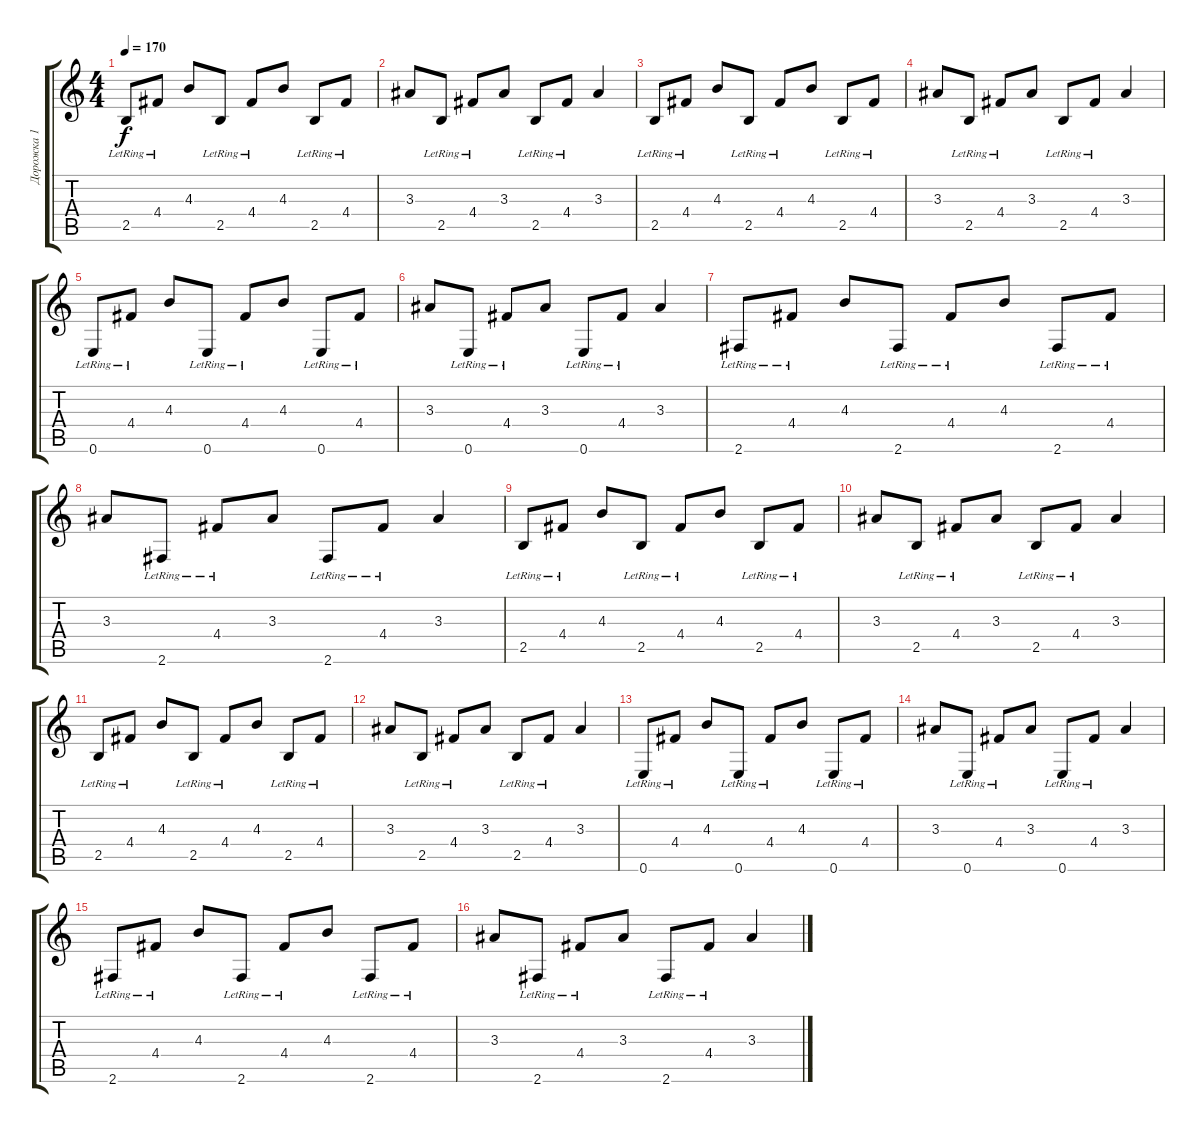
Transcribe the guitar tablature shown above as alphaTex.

\track ("Дорожка 1" "Дорожка 1") {instrument electricguitarclean}
\staff {score tabs}
\tuning (E4 B3 G3 D3 A2 E2) {hide}
\ts (4 4)
\tempo 170
\clef g2
\ks c
2.5{lr}.8{dy f} 4.4{lr}.8 4.3.8 2.5{lr}.8 4.4{lr}.8 4.3.8 2.5{lr}.8 4.4{lr}.8 |
3.3.8 2.5{lr}.8 4.4{lr}.8 3.3.8 2.5{lr}.8 4.4{lr}.8 3.3.4 |
2.5{lr}.8 4.4{lr}.8 4.3.8 2.5{lr}.8 4.4{lr}.8 4.3.8 2.5{lr}.8 4.4{lr}.8 |
3.3.8 2.5{lr}.8 4.4{lr}.8 3.3.8 2.5{lr}.8 4.4{lr}.8 3.3.4 |
0.6{lr}.8 4.4{lr}.8 4.3.8 0.6{lr}.8 4.4{lr}.8 4.3.8 0.6{lr}.8 4.4{lr}.8 |
3.3.8 0.6{lr}.8 4.4{lr}.8 3.3.8 0.6{lr}.8 4.4{lr}.8 3.3.4 |
2.6{lr}.8 4.4{lr}.8 4.3.8 2.6{lr}.8 4.4{lr}.8 4.3.8 2.6{lr}.8 4.4{lr}.8 |
3.3.8 2.6{lr}.8 4.4{lr}.8 3.3.8 2.6{lr}.8 4.4{lr}.8 3.3.4 |
2.5{lr}.8{volume 7} 4.4{lr}.8 4.3.8 2.5{lr}.8 4.4{lr}.8 4.3.8 2.5{lr}.8 4.4{lr}.8 |
3.3.8 2.5{lr}.8 4.4{lr}.8 3.3.8 2.5{lr}.8 4.4{lr}.8 3.3.4 |
2.5{lr}.8 4.4{lr}.8 4.3.8 2.5{lr}.8 4.4{lr}.8 4.3.8 2.5{lr}.8 4.4{lr}.8 |
3.3.8 2.5{lr}.8 4.4{lr}.8 3.3.8 2.5{lr}.8 4.4{lr}.8 3.3.4 |
0.6{lr}.8 4.4{lr}.8 4.3.8 0.6{lr}.8 4.4{lr}.8 4.3.8 0.6{lr}.8 4.4{lr}.8 |
3.3.8{volume 0} 0.6{lr}.8 4.4{lr}.8 3.3.8 0.6{lr}.8 4.4{lr}.8 3.3.4 |
2.6{lr}.8 4.4{lr}.8 4.3.8 2.6{lr}.8 4.4{lr}.8 4.3.8 2.6{lr}.8 4.4{lr}.8 |
3.3.8 2.6{lr}.8 4.4{lr}.8 3.3.8 2.6{lr}.8 4.4{lr}.8 3.3.4
